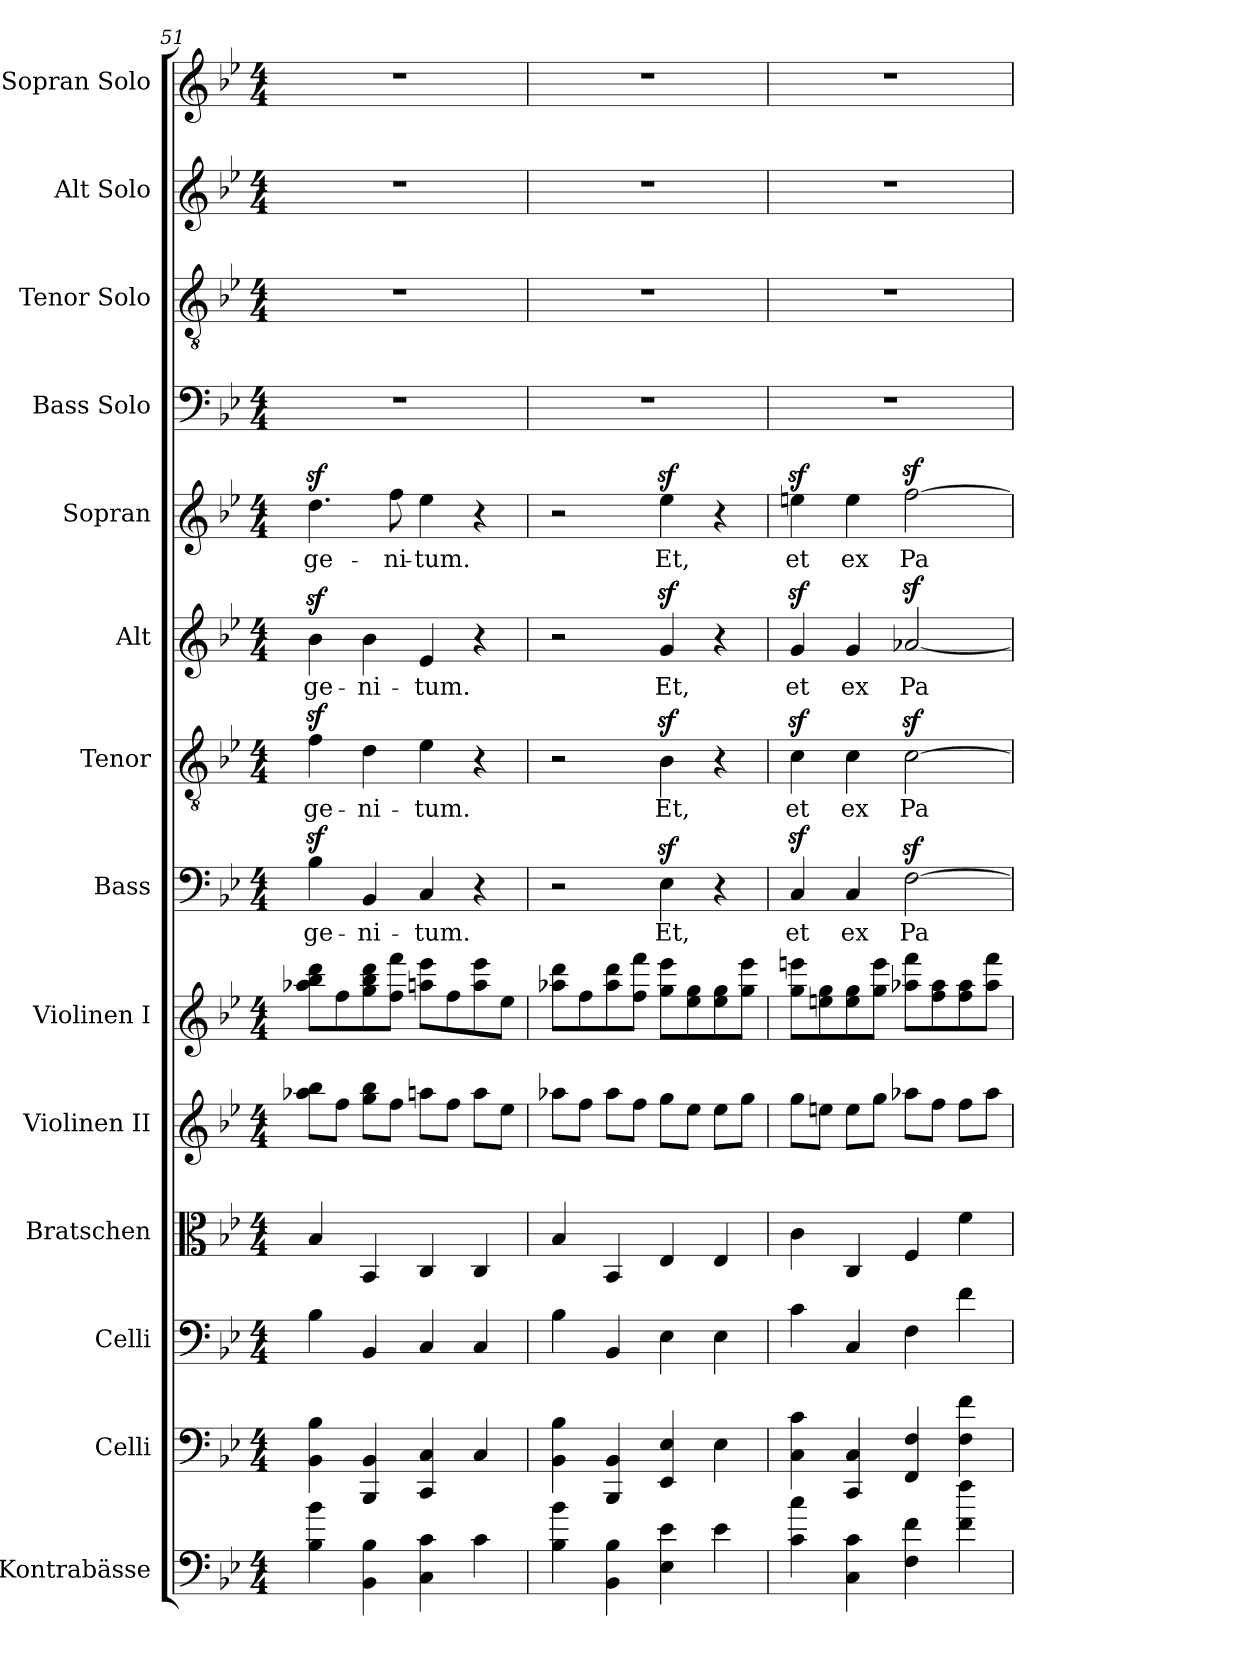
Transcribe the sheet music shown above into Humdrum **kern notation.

**kern	**kern	**kern	**kern	**kern	**kern	**kern	**text	**kern	**text	**kern	**text	**kern	**text	**kern	**kern	**kern	**kern
*part14	*part13	*part12	*part11	*part10	*part9	*part8	*part8	*part7	*part7	*part6	*part6	*part5	*part5	*part4	*part3	*part2	*part1
*staff14	*staff13	*staff12	*staff11	*staff10	*staff9	*staff8	*staff8	*staff7	*staff7	*staff6	*staff6	*staff5	*staff5	*staff4	*staff3	*staff2	*staff1
*I"Kontrabässe	*I"Celli	*I"Celli	*I"Bratschen	*I"Violinen II	*I"Violinen I	*I"Bass	*	*I"Tenor	*	*I"Alt	*	*I"Sopran	*	*I"Bass Solo	*I"Tenor Solo	*I"Alt Solo	*I"Sopran Solo
*	*I'Cl.	*	*	*	*I'Vl.	*I'B.	*	*I'T.	*	*I'A.	*	*I'S.	*	*I'B.S.	*I'T.S.	*I'A.S.	*I'S.S.
*clefF4	*clefF4	*clefF4	*clefC3	*clefG2	*clefG2	*clefF4	*	*clefGv2	*	*clefG2	*	*clefG2	*	*clefF4	*clefGv2	*clefG2	*clefG2
*ITrd7c12	*	*	*	*	*	*	*	*	*	*	*	*	*	*	*	*	*
*k[b-e-]	*k[b-e-]	*k[b-e-]	*k[b-e-]	*k[b-e-]	*k[b-e-]	*k[b-e-]	*	*k[b-e-]	*	*k[b-e-]	*	*k[b-e-]	*	*k[b-e-]	*k[b-e-]	*k[b-e-]	*k[b-e-]
*B-:	*B-:	*B-:	*B-:	*B-:	*B-:	*B-:	*	*B-:	*	*B-:	*	*B-:	*	*B-:	*B-:	*B-:	*B-:
*M4/4	*M4/4	*M4/4	*M4/4	*M4/4	*M4/4	*M4/4	*	*M4/4	*	*M4/4	*	*M4/4	*	*M4/4	*M4/4	*M4/4	*M4/4
=51	=51	=51	=51	=51	=51	=51	=51	=51	=51	=51	=51	=51	=51	=51	=51	=51	=51
!	!	!	!	!	!	!	!LO:LY:b	!	!LO:LY:b	!	!LO:LY:b	!	!LO:LY:b	!	!	!	!
4BB-\ 4B-\	4BB-\ 4B-\	4B-\	4B-/	8aa-X\ 8bb-\L	8aa-X\ 8bb-\ 8ddd\L	4B-z>\	-ge-	4fz>\	-ge-	4b-z>\	-ge-	4.ddz>\	-ge-	1r	1r	1r	1r
.	.	.	.	8ff\J	8ff\	.	.	.	.	.	.	.	.	.	.	.	.
!	!	!	!	!	!	!	!LO:LY:b	!	!LO:LY:b	!	!LO:LY:b	!	!	!	!	!	!
4BBB-\ 4BB-\	4BBB-/ 4BB-/	4BB-/	4BB-/	8gg\ 8bb-\L	8gg\ 8bb-\ 8ddd\	4BB-/	-ni-	4d\	-ni-	4b-\	-ni-	.	.	.	.	.	.
!	!	!	!	!	!	!	!	!	!	!	!	!	!LO:LY:b	!	!	!	!
.	.	.	.	8ff\J	8ff\ 8fff\J	.	.	.	.	.	.	8ff\	-ni-	.	.	.	.
!	!	!	!	!	!	!	!LO:LY:b	!	!LO:LY:b	!	!LO:LY:b	!	!LO:LY:b	!	!	!	!
4CC\ 4C\	4CC/ 4C/	4C/	4C/	8aan\L	8aan\ 8eee-\L	4C/	tum.	4e-\	tum.	4e-/	tum.	4ee-\	tum.	.	.	.	.
.	.	.	.	8ff\J	8ff\	.	.	.	.	.	.	.	.	.	.	.	.
4C\	4C/	4C/	4C/	8aa\L	8aa\ 8eee-\	4r	.	4r	.	4r	.	4r	.	.	.	.	.
.	.	.	.	8ee-\J	8ee-\J	.	.	.	.	.	.	.	.	.	.	.	.
=52	=52	=52	=52	=52	=52	=52	=52	=52	=52	=52	=52	=52	=52	=52	=52	=52	=52
4BB-\ 4B-\	4BB-\ 4B-\	4B-\	4B-/	8aa-X\L	8aa-X\ 8ddd\L	2r	.	2r	.	2r	.	2r	.	1r	1r	1r	1r
.	.	.	.	8ff\J	8ff\	.	.	.	.	.	.	.	.	.	.	.	.
4BBB-\ 4BB-\	4BBB-/ 4BB-/	4BB-/	4BB-/	8aa-\L	8aa-\ 8ddd\	.	.	.	.	.	.	.	.	.	.	.	.
.	.	.	.	8ff\J	8ff\ 8fff\J	.	.	.	.	.	.	.	.	.	.	.	.
!	!	!	!	!	!	!	!LO:LY:b	!	!LO:LY:b	!	!LO:LY:b	!	!LO:LY:b	!	!	!	!
4EE-\ 4E-\	4EE-/ 4E-/	4E-\	4E-/	8gg\L	8gg\ 8eee-\L	4E-z>\	Et,	4B-z>\	Et,	4gz>/	Et,	4ee-z>\	Et,	.	.	.	.
.	.	.	.	8ee-\J	8ee-\ 8gg\	.	.	.	.	.	.	.	.	.	.	.	.
4E-\	4E-\	4E-\	4E-/	8ee-\L	8ee-\ 8gg\	4r	.	4r	.	4r	.	4r	.	.	.	.	.
.	.	.	.	8gg\J	8gg\ 8eee-\J	.	.	.	.	.	.	.	.	.	.	.	.
=53	=53	=53	=53	=53	=53	=53	=53	=53	=53	=53	=53	=53	=53	=53	=53	=53	=53
!	!	!	!	!	!	!	!LO:LY:b	!	!LO:LY:b	!	!LO:LY:b	!	!LO:LY:b	!	!	!	!
4C\ 4c\	4C\ 4c\	4c\	4c\	8gg\L	8gg\ 8eeen\L	4Cz>/	et	4cz>\	et	4gz>/	et	4eenz>\	et	1r	1r	1r	1r
.	.	.	.	8een\J	8een\ 8gg\	.	.	.	.	.	.	.	.	.	.	.	.
!	!	!	!	!	!	!	!LO:LY:b	!	!LO:LY:b	!	!LO:LY:b	!	!LO:LY:b	!	!	!	!
4CC\ 4C\	4CC/ 4C/	4C/	4C/	8ee\L	8ee\ 8gg\	4C/	ex	4c\	ex	4g/	ex	4ee\	ex	.	.	.	.
.	.	.	.	8gg\J	8gg\ 8eee\J	.	.	.	.	.	.	.	.	.	.	.	.
!	!	!	!	!	!	!	!LO:LY:b	!	!LO:LY:b	!	!LO:LY:b	!	!LO:LY:b	!	!	!	!
4FF\ 4F\	4FF/ 4F/	4F\	4F/	8aa-X\L	8aa-X\ 8fff\L	[2Fz>\	-Pa-	[2cz>\	-Pa-	[2a-Xz>/	-Pa-	[2ffz>\	-Pa-	.	.	.	.
.	.	.	.	8ff\J	8ff\ 8aa-\	.	.	.	.	.	.	.	.	.	.	.	.
4F\ 4f\	4F\ 4f\	4f\	4f\	8ff\L	8ff\ 8aa-\	.	.	.	.	.	.	.	.	.	.	.	.
.	.	.	.	8aa-\J	8aa-\ 8fff\J	.	.	.	.	.	.	.	.	.	.	.	.
=	=	=	=	=	=	=	=	=	=	=	=	=	=	=	=	=	=
*-	*-	*-	*-	*-	*-	*-	*-	*-	*-	*-	*-	*-	*-	*-	*-	*-	*-
